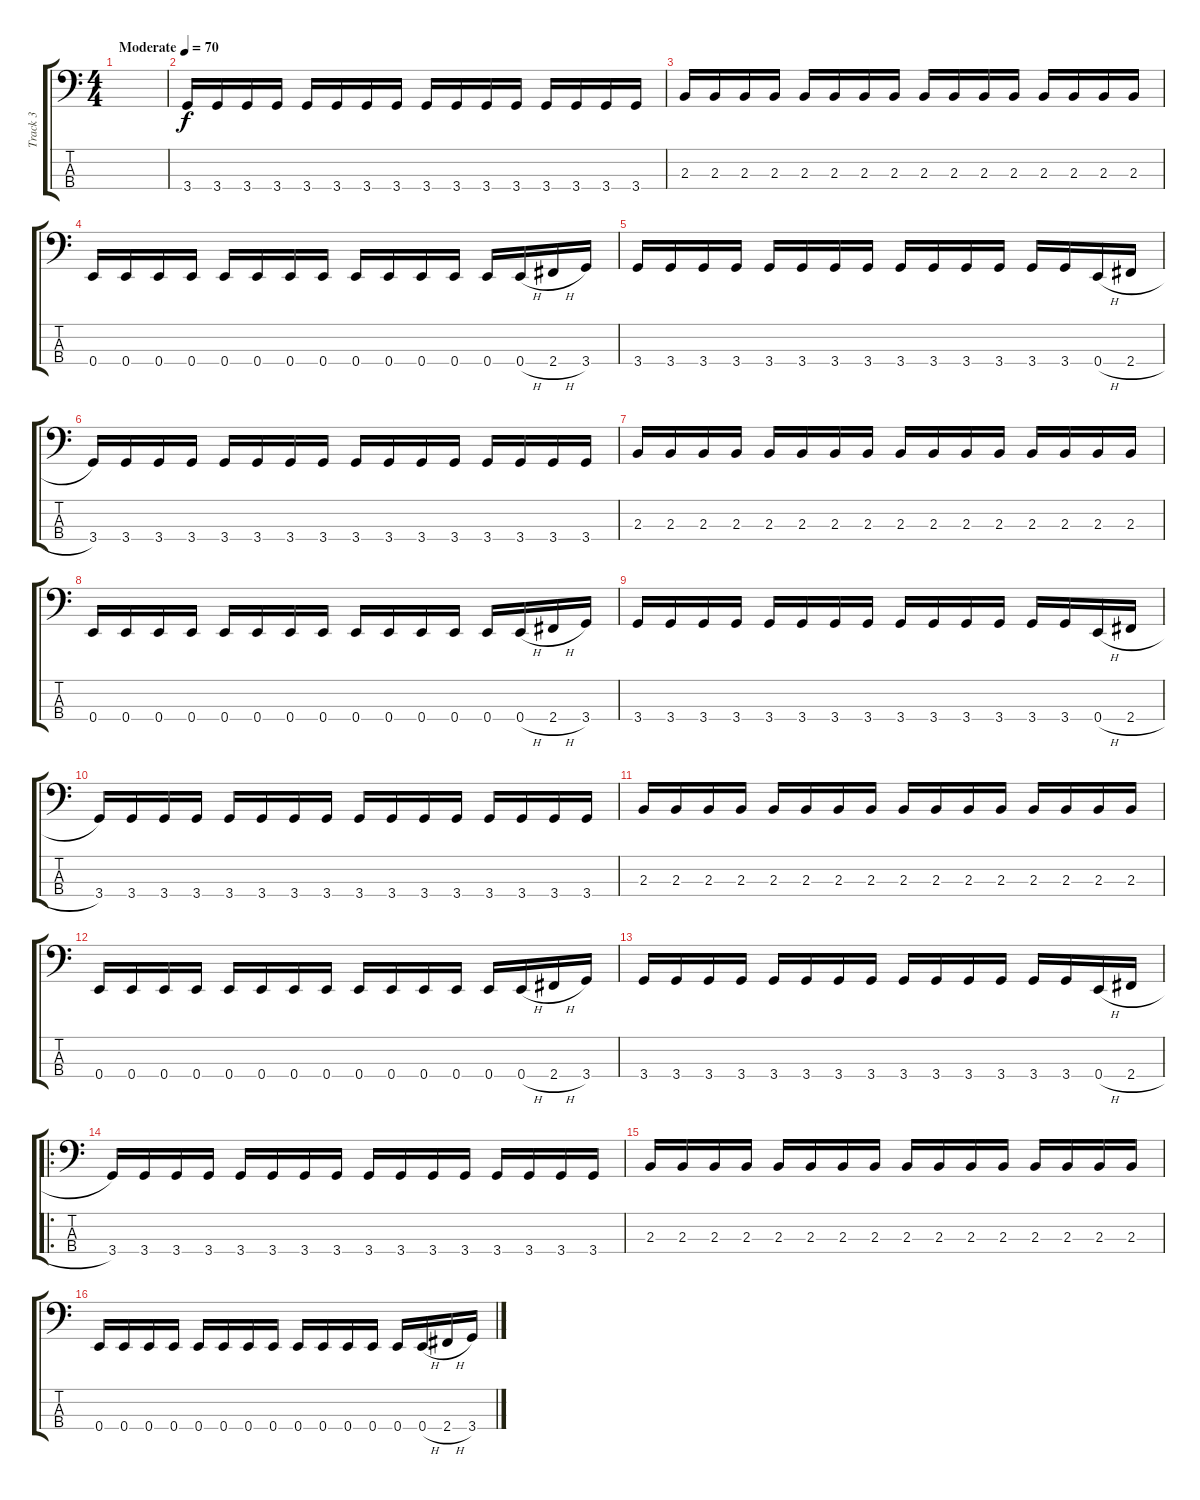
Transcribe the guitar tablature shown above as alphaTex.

\track ("Track 3" "Track 3") {instrument electricbassfinger}
\staff {score tabs}
\tuning (G2 D2 A1 E1) {hide}
\ts (4 4)
\tempo (70 "Moderate")
\clef f4
\ks c
|
3.4.16 3.4.16 3.4.16 3.4.16 3.4.16 3.4.16 3.4.16 3.4.16 3.4.16 3.4.16 3.4.16 3.4.16 3.4.16 3.4.16 3.4.16 3.4.16 |
2.3.16 2.3.16 2.3.16 2.3.16 2.3.16 2.3.16 2.3.16 2.3.16 2.3.16 2.3.16 2.3.16 2.3.16 2.3.16 2.3.16 2.3.16 2.3.16 |
0.4.16 0.4.16 0.4.16 0.4.16 0.4.16 0.4.16 0.4.16 0.4.16 0.4.16 0.4.16 0.4.16 0.4.16 0.4.16 0.4{h}.16 2.4{h}.16 3.4.16 |
3.4.16 3.4.16 3.4.16 3.4.16 3.4.16 3.4.16 3.4.16 3.4.16 3.4.16 3.4.16 3.4.16 3.4.16 3.4.16 3.4.16 0.4{h}.16 2.4{h}.16 |
3.4.16 3.4.16 3.4.16 3.4.16 3.4.16 3.4.16 3.4.16 3.4.16 3.4.16 3.4.16 3.4.16 3.4.16 3.4.16 3.4.16 3.4.16 3.4.16 |
2.3.16 2.3.16 2.3.16 2.3.16 2.3.16 2.3.16 2.3.16 2.3.16 2.3.16 2.3.16 2.3.16 2.3.16 2.3.16 2.3.16 2.3.16 2.3.16 |
0.4.16 0.4.16 0.4.16 0.4.16 0.4.16 0.4.16 0.4.16 0.4.16 0.4.16 0.4.16 0.4.16 0.4.16 0.4.16 0.4{h}.16 2.4{h}.16 3.4.16 |
3.4.16 3.4.16 3.4.16 3.4.16 3.4.16 3.4.16 3.4.16 3.4.16 3.4.16 3.4.16 3.4.16 3.4.16 3.4.16 3.4.16 0.4{h}.16 2.4{h}.16 |
3.4.16 3.4.16 3.4.16 3.4.16 3.4.16 3.4.16 3.4.16 3.4.16 3.4.16 3.4.16 3.4.16 3.4.16 3.4.16 3.4.16 3.4.16 3.4.16 |
2.3.16 2.3.16 2.3.16 2.3.16 2.3.16 2.3.16 2.3.16 2.3.16 2.3.16 2.3.16 2.3.16 2.3.16 2.3.16 2.3.16 2.3.16 2.3.16 |
0.4.16 0.4.16 0.4.16 0.4.16 0.4.16 0.4.16 0.4.16 0.4.16 0.4.16 0.4.16 0.4.16 0.4.16 0.4.16 0.4{h}.16 2.4{h}.16 3.4.16 |
3.4.16 3.4.16 3.4.16 3.4.16 3.4.16 3.4.16 3.4.16 3.4.16 3.4.16 3.4.16 3.4.16 3.4.16 3.4.16 3.4.16 0.4{h}.16 2.4{h}.16 |
\ro
3.4.16 3.4.16 3.4.16 3.4.16 3.4.16 3.4.16 3.4.16 3.4.16 3.4.16 3.4.16 3.4.16 3.4.16 3.4.16 3.4.16 3.4.16 3.4.16 |
2.3.16 2.3.16 2.3.16 2.3.16 2.3.16 2.3.16 2.3.16 2.3.16 2.3.16 2.3.16 2.3.16 2.3.16 2.3.16 2.3.16 2.3.16 2.3.16 |
0.4.16 0.4.16 0.4.16 0.4.16 0.4.16 0.4.16 0.4.16 0.4.16 0.4.16 0.4.16 0.4.16 0.4.16 0.4.16 0.4{h}.16 2.4{h}.16 3.4.16
